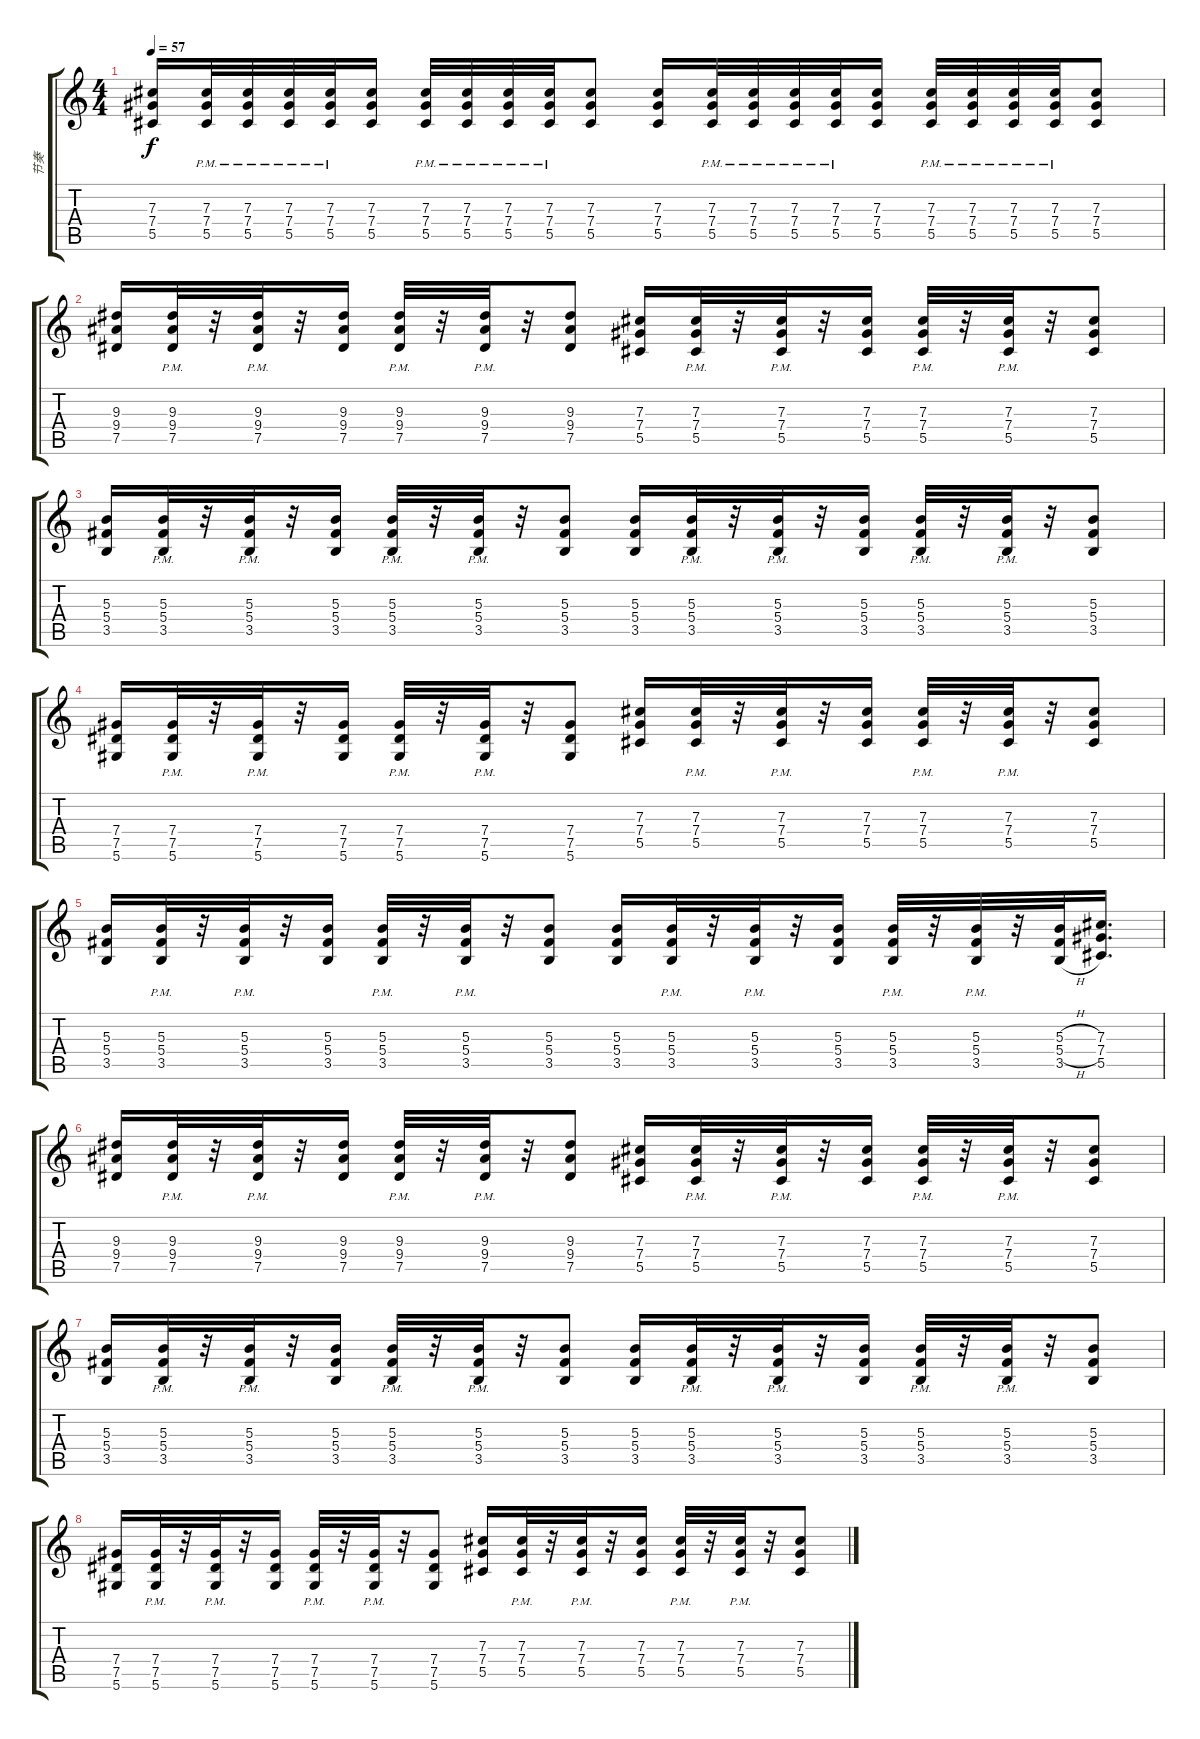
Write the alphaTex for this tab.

\track ("节奏" "节奏") {instrument overdrivenguitar}
\staff {score tabs}
\tuning (Eb4 Bb3 Gb3 Db3 Ab2 Eb2) {hide}
\ts (4 4)
\tempo 57
\clef g2
\ks c
(7.3 7.4 5.5).16{dy f} (7.3{pm} 7.4{pm} 5.5{pm}).32 (7.3{pm} 7.4{pm} 5.5{pm}).32 (7.3{pm} 7.4{pm} 5.5{pm}).32 (7.3{pm} 7.4{pm} 5.5{pm}).32 (7.3 7.4 5.5).16 (7.3{pm} 7.4{pm} 5.5{pm}).32 (7.3{pm} 7.4{pm} 5.5{pm}).32 (7.3{pm} 7.4{pm} 5.5{pm}).32 (7.3{pm} 7.4{pm} 5.5{pm}).32 (7.3 7.4 5.5).8 (7.3 7.4 5.5).16 (7.3{pm} 7.4{pm} 5.5{pm}).32 (7.3{pm} 7.4{pm} 5.5{pm}).32 (7.3{pm} 7.4{pm} 5.5{pm}).32 (7.3{pm} 7.4{pm} 5.5{pm}).32 (7.3 7.4 5.5).16 (7.3{pm} 7.4 5.5{pm}).32 (7.3{pm} 7.4{pm} 5.5{pm}).32 (7.3{pm} 7.4{pm} 5.5{pm}).32 (7.3{pm} 7.4{pm} 5.5{pm}).32 (7.3 7.4 5.5).8 |
(9.3 9.4 7.5).16 (9.3{pm} 9.4{pm} 7.5{pm}).32 r.32 (9.3{pm} 9.4{pm} 7.5{pm}).32 r.32 (9.3 9.4 7.5).16 (9.3{pm} 9.4{pm} 7.5).32 r.32 (9.3{pm} 9.4{pm} 7.5{pm}).32 r.32 (9.3 9.4 7.5).8 (7.3 7.4 5.5).16 (7.3{pm} 7.4{pm} 5.5{pm}).32 r.32 (7.3{pm} 7.4{pm} 5.5{pm}).32 r.32 (7.3 7.4 5.5).16 (7.3{pm} 7.4{pm} 5.5{pm}).32 r.32 (7.3{pm} 7.4{pm} 5.5{pm}).32 r.32 (7.3 7.4 5.5).8 |
(5.3 5.4 3.5).16 (5.3{pm} 5.4{pm} 3.5{pm}).32 r.32 (5.3{pm} 5.4{pm} 3.5{pm}).32 r.32 (5.3 5.4 3.5).16 (5.3{pm} 5.4{pm} 3.5).32 r.32 (5.3{pm} 5.4{pm} 3.5{pm}).32 r.32 (5.3 5.4 3.5).8 (5.3 5.4 3.5).16 (5.3{pm} 5.4{pm} 3.5{pm}).32 r.32 (5.3{pm} 5.4{pm} 3.5{pm}).32 r.32 (5.3 5.4 3.5).16 (5.3{pm} 5.4{pm} 3.5{pm}).32 r.32 (5.3{pm} 5.4{pm} 3.5{pm}).32 r.32 (5.3 5.4 3.5).8 |
(7.4 7.5 5.6).16 (7.4{pm} 7.5{pm} 5.6{pm}).32 r.32 (7.4{pm} 7.5{pm} 5.6{pm}).32 r.32 (7.4 7.5 5.6).16 (7.4 7.5{pm} 5.6{pm}).32 r.32 (7.4{pm} 7.5{pm} 5.6{pm}).32 r.32 (7.4 7.5 5.6).8 (7.3 7.4 5.5).16 (7.3{pm} 7.4{pm} 5.5{pm}).32 r.32 (7.3{pm} 7.4{pm} 5.5{pm}).32 r.32 (7.3 7.4 5.5).16 (7.3{pm} 7.4{pm} 5.5{pm}).32 r.32 (7.3{pm} 7.4{pm} 5.5{pm}).32 r.32 (7.3 7.4 5.5).8 |
(5.3 5.4 3.5).16 (5.3{pm} 5.4{pm} 3.5{pm}).32 r.32 (5.3{pm} 5.4{pm} 3.5{pm}).32 r.32 (5.3 5.4 3.5).16 (5.3{pm} 5.4{pm} 3.5).32 r.32 (5.3{pm} 5.4{pm} 3.5{pm}).32 r.32 (5.3 5.4 3.5).8 (5.3 5.4 3.5).16 (5.3{pm} 5.4{pm} 3.5{pm}).32 r.32 (5.3{pm} 5.4{pm} 3.5{pm}).32 r.32 (5.3 5.4 3.5).16 (5.3{pm} 5.4{pm} 3.5{pm}).32 r.32 (5.3{pm} 5.4{pm} 3.5{pm}).32 r.32 (5.3{h} 5.4{h} 3.5{h}).32 (7.3 7.4 5.5).16{d} |
(9.3 9.4 7.5).16 (9.3{pm} 9.4{pm} 7.5{pm}).32 r.32 (9.3{pm} 9.4{pm} 7.5{pm}).32 r.32 (9.3 9.4 7.5).16 (9.3{pm} 9.4{pm} 7.5).32 r.32 (9.3{pm} 9.4{pm} 7.5{pm}).32 r.32 (9.3 9.4 7.5).8 (7.3 7.4 5.5).16 (7.3{pm} 7.4{pm} 5.5{pm}).32 r.32 (7.3{pm} 7.4{pm} 5.5{pm}).32 r.32 (7.3 7.4 5.5).16 (7.3{pm} 7.4{pm} 5.5{pm}).32 r.32 (7.3{pm} 7.4{pm} 5.5{pm}).32 r.32 (7.3 7.4 5.5).8 |
(5.3 5.4 3.5).16 (5.3{pm} 5.4{pm} 3.5{pm}).32 r.32 (5.3{pm} 5.4{pm} 3.5{pm}).32 r.32 (5.3 5.4 3.5).16 (5.3{pm} 5.4{pm} 3.5).32 r.32 (5.3{pm} 5.4{pm} 3.5{pm}).32 r.32 (5.3 5.4 3.5).8 (5.3 5.4 3.5).16 (5.3{pm} 5.4{pm} 3.5{pm}).32 r.32 (5.3{pm} 5.4{pm} 3.5{pm}).32 r.32 (5.3 5.4 3.5).16 (5.3{pm} 5.4{pm} 3.5{pm}).32 r.32 (5.3{pm} 5.4{pm} 3.5{pm}).32 r.32 (5.3 5.4 3.5).8 |
(7.4 7.5 5.6).16 (7.4{pm} 7.5{pm} 5.6{pm}).32 r.32 (7.4{pm} 7.5{pm} 5.6{pm}).32 r.32 (7.4 7.5 5.6).16 (7.4 7.5{pm} 5.6{pm}).32 r.32 (7.4{pm} 7.5{pm} 5.6{pm}).32 r.32 (7.4 7.5 5.6).8 (7.3 7.4 5.5).16 (7.3{pm} 7.4{pm} 5.5{pm}).32 r.32 (7.3{pm} 7.4{pm} 5.5{pm}).32 r.32 (7.3 7.4 5.5).16 (7.3{pm} 7.4{pm} 5.5{pm}).32 r.32 (7.3{pm} 7.4{pm} 5.5{pm}).32 r.32 (7.3 7.4 5.5).8
